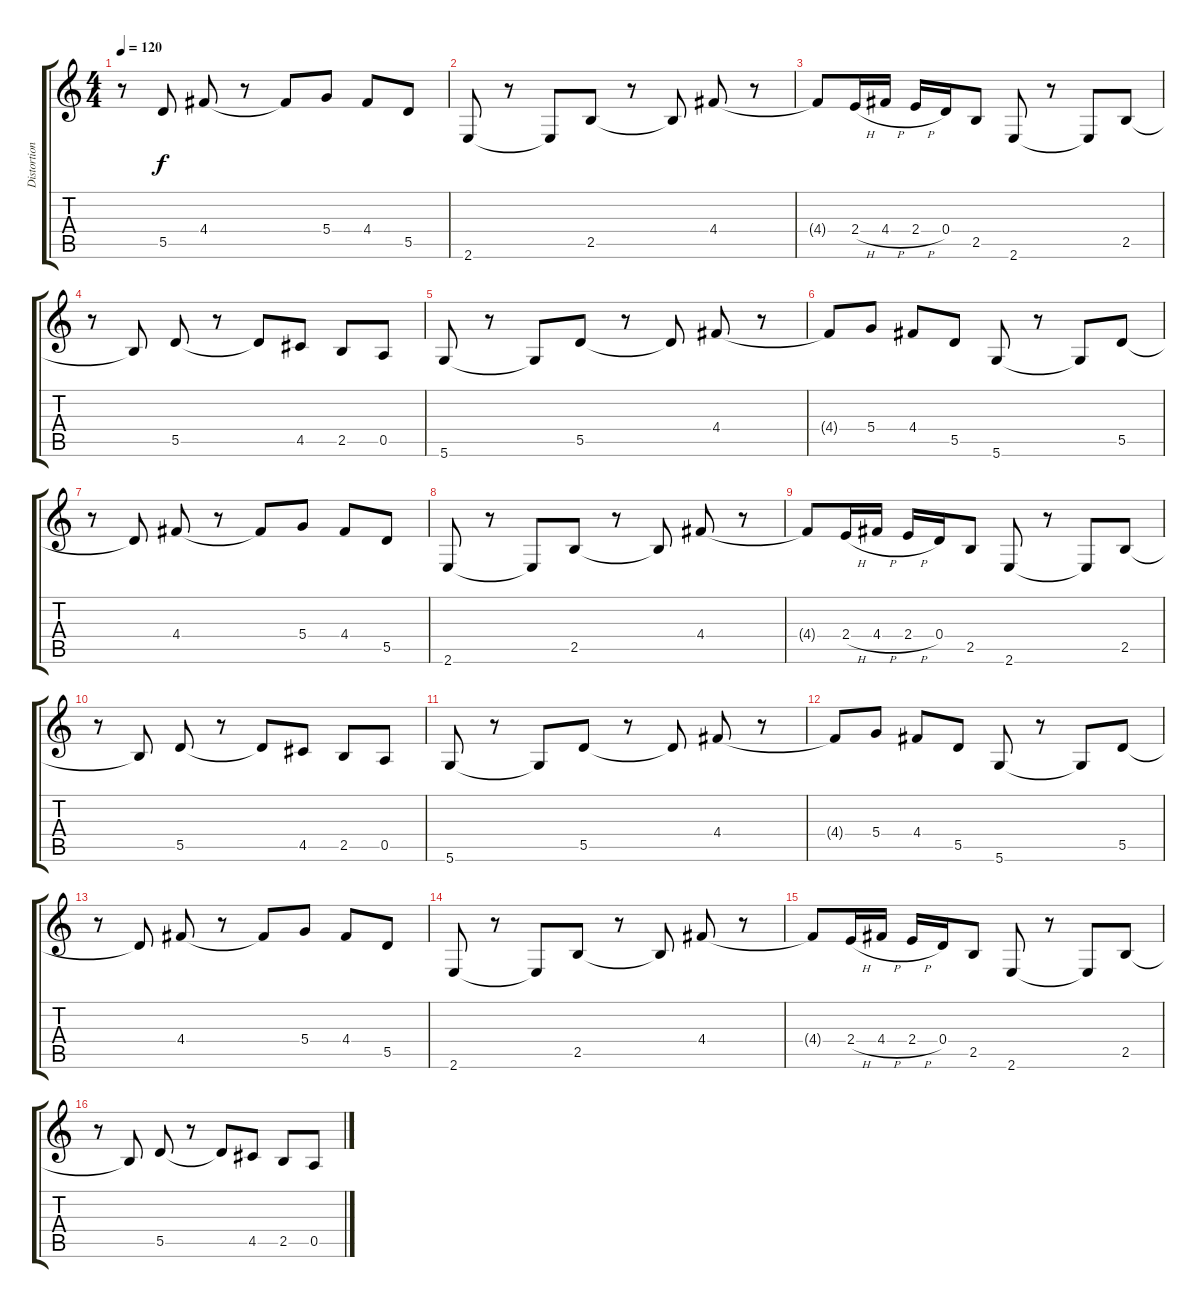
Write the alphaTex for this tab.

\track ("Distortion 1" "Distortion") {instrument distortionguitar}
\staff {score tabs}
\tuning (E4 B3 G3 D3 A2 D2) {hide}
\ts (4 4)
\tempo 120
\clef g2
\ks c
r.8{dy f} 5.5{t}.8 4.4.8 r.8 4.4{t}.8 5.4.8 4.4.8 5.5.8 |
2.6.8 r.8 2.6{t}.8 2.5.8 r.8 2.5{t}.8 4.4.8 r.8 |
4.4{t}.8 2.4{h}.16 4.4{h}.16 2.4{h}.16 0.4.16 2.5.8 2.6.8 r.8 2.6{t}.8 2.5.8 |
r.8 2.5{t}.8 5.5.8 r.8 5.5{t}.8 4.5.8 2.5.8 0.5.8 |
5.6.8 r.8 5.6{t}.8 5.5.8 r.8 5.5{t}.8 4.4.8 r.8 |
4.4{t}.8 5.4.8 4.4.8 5.5.8 5.6.8 r.8 5.6{t}.8 5.5.8 |
r.8 5.5{t}.8 4.4.8 r.8 4.4{t}.8 5.4.8 4.4.8 5.5.8 |
2.6.8 r.8 2.6{t}.8 2.5.8 r.8 2.5{t}.8 4.4.8 r.8 |
4.4{t}.8 2.4{h}.16 4.4{h}.16 2.4{h}.16 0.4.16 2.5.8 2.6.8 r.8 2.6{t}.8 2.5.8 |
r.8 2.5{t}.8 5.5.8 r.8 5.5{t}.8 4.5.8 2.5.8 0.5.8 |
5.6.8 r.8 5.6{t}.8 5.5.8 r.8 5.5{t}.8 4.4.8 r.8 |
4.4{t}.8 5.4.8 4.4.8 5.5.8 5.6.8 r.8 5.6{t}.8 5.5.8 |
r.8 5.5{t}.8 4.4.8 r.8 4.4{t}.8 5.4.8 4.4.8 5.5.8 |
2.6.8 r.8 2.6{t}.8 2.5.8 r.8 2.5{t}.8 4.4.8 r.8 |
4.4{t}.8 2.4{h}.16 4.4{h}.16 2.4{h}.16 0.4.16 2.5.8 2.6.8 r.8 2.6{t}.8 2.5.8 |
r.8 2.5{t}.8 5.5.8 r.8 5.5{t}.8 4.5.8 2.5.8 0.5.8
